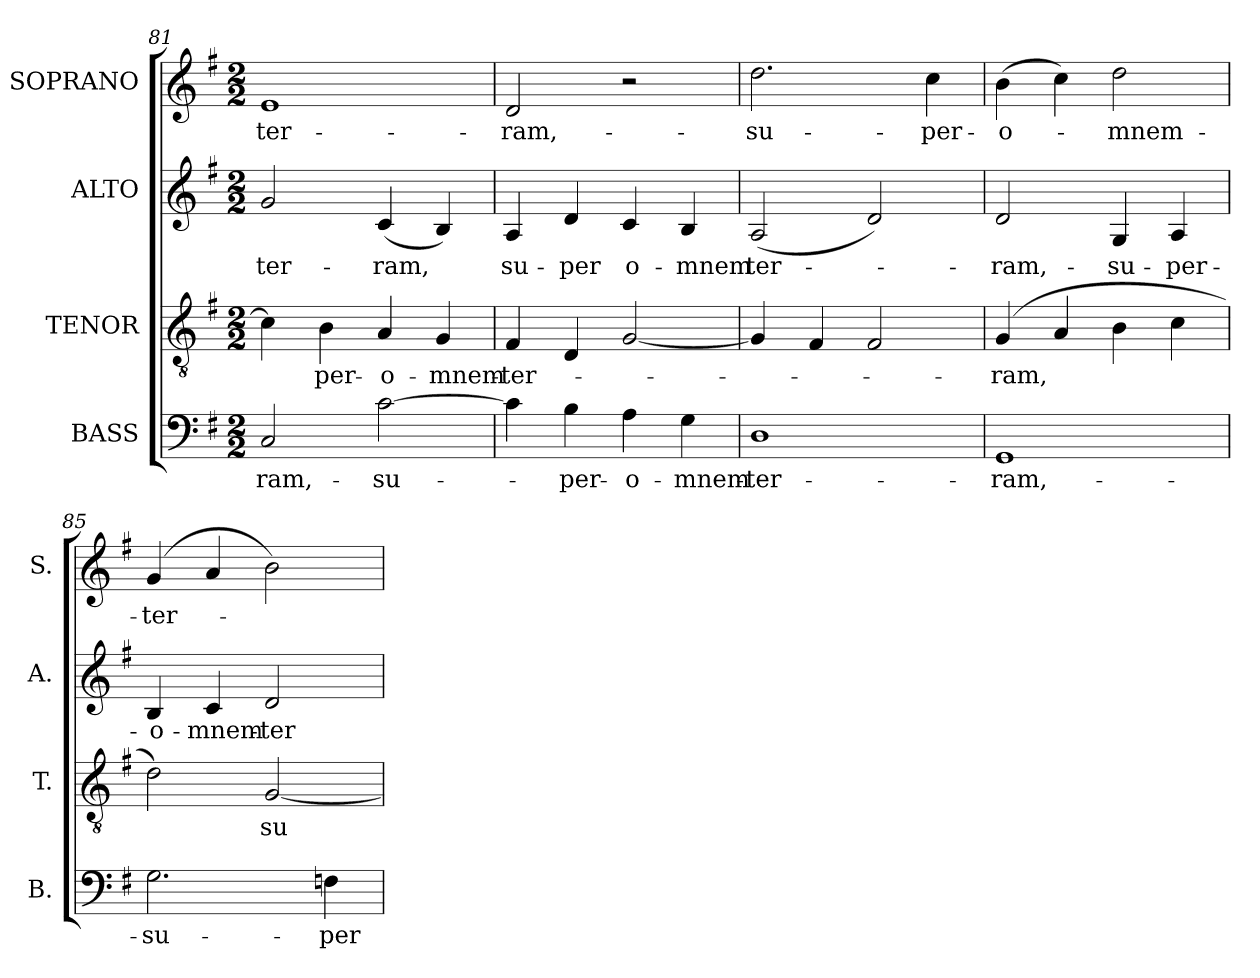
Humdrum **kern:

**kern	**text	**kern	**text	**kern	**text	**kern	**text
*part4	*part4	*part3	*part3	*part2	*part2	*part1	*part1
*staff4	*staff4	*staff3	*staff3	*staff2	*staff2	*staff1	*staff1
*I"BASS	*	*I"TENOR	*	*I"ALTO	*	*I"SOPRANO	*
*I'B.	*	*I'T.	*	*I'A.	*	*I'S.	*
*clefF4	*	*clefGv2	*	*clefG2	*	*clefG2	*
*	*	*ITrd7c12	*	*	*	*	*
*k[f#]	*	*k[f#]	*	*k[f#]	*	*k[f#]	*
*G:	*	*G:	*	*G:	*	*G:	*
*M2/2	*	*M2/2	*	*M2/2	*	*M2/2	*
=81	=81	=81	=81	=81	=81	=81	=81
!	!LO:LY:b:color=#000000	!	!	!	!	!	!
!	!	!	!	!	!LO:LY:b:color=#000000	!	!
!	!	!	!	!	!	!	!LO:LY:b:color=#000000
2Ci/	-ram,-	4Ci\]	.	2gi/	-ter-	1ei	-ter-
!	!	!	!LO:LY:b:color=#000000	!	!	!	!
.	.	4BBi\	-per-	.	.	.	.
!	!LO:LY:b:color=#000000	!	!	!	!	!	!
!	!	!	!LO:LY:b:color=#000000	!	!	!	!
!	!	!	!	!	!LO:LY:b:color=#000000	!	!
[2ci\	-su-	4AAi/	-o-	(4ci/	-ram,	.	.
!	!	!	!LO:LY:b:color=#000000	!	!	!	!
.	.	4GGi/	-mnem-	4Bi/)	.	.	.
!!LO:LB:g=z
=82	=82	=82	=82	=82	=82	=82	=82
!	!	!	!LO:LY:b:color=#000000	!	!	!	!
!	!	!	!	!	!LO:LY:b:color=#000000	!	!
!	!	!	!	!	!	!	!LO:LY:b:color=#000000
4ci\]	.	4FF#i/	-ter-	4Ai/	su-	2di/	-ram,-
!	!LO:LY:b:color=#000000	!	!	!	!	!	!
!	!	!	!	!	!LO:LY:b:color=#000000	!	!
4Bi\	-per-	4DDi/	.	4di/	-per	.	.
!	!LO:LY:b:color=#000000	!	!	!	!	!	!
!	!	!	!	!	!LO:LY:b:color=#000000	!	!
4Ai\	-o-	[2GGi/	.	4ci/	o-	2r	.
!	!LO:LY:b:color=#000000	!	!	!	!	!	!
!	!	!	!	!	!LO:LY:b:color=#000000	!	!
4Gi\	-mnem-	.	.	4Bi/	-mnem	.	.
=83	=83	=83	=83	=83	=83	=83	=83
!	!LO:LY:b:color=#000000	!	!	!	!	!	!
!	!	!	!	!	!LO:LY:b:color=#000000	!	!
!	!	!	!	!	!	!	!LO:LY:b:color=#000000
1Di	-ter-	4GGi/]	.	(2Ai/	ter-	2.ddi\	-su-
.	.	4FF#i/	.	.	.	.	.
.	.	2FF#i/	.	2di/)	.	.	.
!	!	!	!	!	!	!	!LO:LY:b:color=#000000
.	.	.	.	.	.	4cci\	-per-
=84	=84	=84	=84	=84	=84	=84	=84
!	!LO:LY:b:color=#000000	!	!	!	!	!	!
!	!	!	!LO:LY:b:color=#000000	!	!	!	!
!	!	!	!	!	!LO:LY:b:color=#000000	!	!
!	!	!	!	!	!	!	!LO:LY:b:color=#000000
1GGi	-ram,-	(4GGi/	-ram,	2di/	-ram,-	(4bi\	-o-
.	.	4AAi/	.	.	.	4cci\)	.
!	!	!	!	!	!LO:LY:b:color=#000000	!	!
!	!	!	!	!	!	!	!LO:LY:b:color=#000000
.	.	4BBi\	.	4Gi/	-su-	2ddi\	-mnem-
!	!	!	!	!	!LO:LY:b:color=#000000	!	!
.	.	4Ci\	.	4Ai/	-per-	.	.
=85	=85	=85	=85	=85	=85	=85	=85
!	!LO:LY:b:color=#000000	!	!	!	!	!	!
!	!	!	!	!	!LO:LY:b:color=#000000	!	!
!	!	!	!	!	!	!	!LO:LY:b:color=#000000
2.Gi\	-su-	2Di\)	.	4Bi/	-o-	(4gi/	-ter-
!	!	!	!	!	!LO:LY:b:color=#000000	!	!
.	.	.	.	4ci/	-mnem-	4ai/	.
!	!	!	!LO:LY:b:color=#000000	!	!	!	!
!	!	!	!	!	!LO:LY:b:color=#000000	!	!
.	.	[2GGi/	su-	2di/	-ter-	2bi\)	.
!	!LO:LY:b:color=#000000	!	!	!	!	!	!
4Fni\	-per-	.	.	.	.	.	.
=	=	=	=	=	=	=	=
*-	*-	*-	*-	*-	*-	*-	*-
